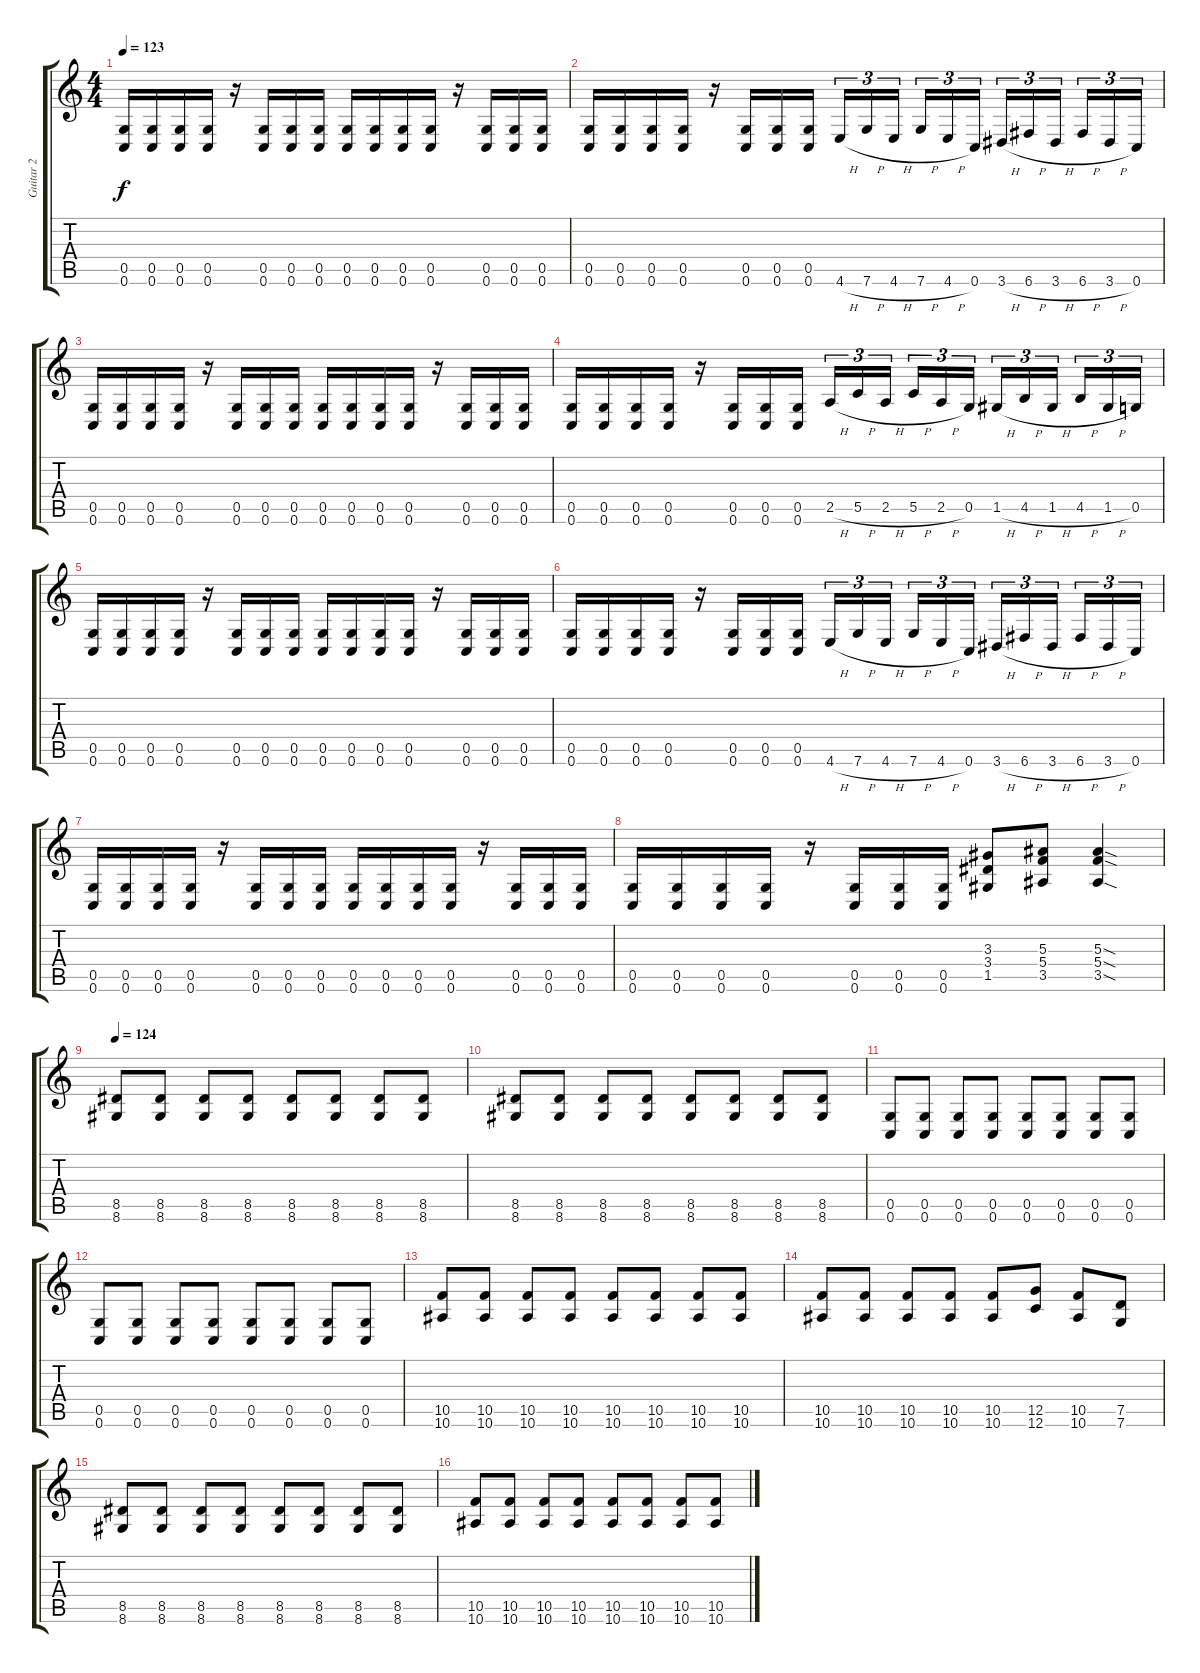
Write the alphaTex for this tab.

\track ("Guitar 2" "Guitar 2") {instrument distortionguitar}
\staff {score tabs}
\tuning (D4 A3 F3 C3 G2 C2) {hide}
\ts (4 4)
\tempo 123
\clef g2
\ks c
(0.5 0.6).16{dy f} (0.5 0.6).16 (0.5 0.6).16 (0.5 0.6).16 r.16 (0.5 0.6).16 (0.5 0.6).16 (0.5 0.6).16 (0.5 0.6).16 (0.5 0.6).16 (0.5 0.6).16 (0.5 0.6).16 r.16 (0.5 0.6).16 (0.5 0.6).16 (0.5 0.6).16 |
(0.5 0.6).16 (0.5 0.6).16 (0.5 0.6).16 (0.5 0.6).16 r.16 (0.5 0.6).16 (0.5 0.6).16 (0.5 0.6).16 4.6{h}.16{tu (3 2)} 7.6{h}.16{tu (3 2)} 4.6{h}.16{tu (3 2)} 7.6{h}.16{tu (3 2)} 4.6{h}.16{tu (3 2)} 0.6.16{tu (3 2)} 3.6{h}.16{tu (3 2)} 6.6{h}.16{tu (3 2)} 3.6{h}.16{tu (3 2)} 6.6{h}.16{tu (3 2)} 3.6{h}.16{tu (3 2)} 0.6.16{tu (3 2)} |
(0.5 0.6).16 (0.5 0.6).16 (0.5 0.6).16 (0.5 0.6).16 r.16 (0.5 0.6).16 (0.5 0.6).16 (0.5 0.6).16 (0.5 0.6).16 (0.5 0.6).16 (0.5 0.6).16 (0.5 0.6).16 r.16 (0.5 0.6).16 (0.5 0.6).16 (0.5 0.6).16 |
(0.5 0.6).16 (0.5 0.6).16 (0.5 0.6).16 (0.5 0.6).16 r.16 (0.5 0.6).16 (0.5 0.6).16 (0.5 0.6).16 2.5{h}.16{tu (3 2)} 5.5{h}.16{tu (3 2)} 2.5{h}.16{tu (3 2)} 5.5{h}.16{tu (3 2)} 2.5{h}.16{tu (3 2)} 0.5.16{tu (3 2)} 1.5{h}.16{tu (3 2)} 4.5{h}.16{tu (3 2)} 1.5{h}.16{tu (3 2)} 4.5{h}.16{tu (3 2)} 1.5{h}.16{tu (3 2)} 0.5.16{tu (3 2)} |
(0.5 0.6).16 (0.5 0.6).16 (0.5 0.6).16 (0.5 0.6).16 r.16 (0.5 0.6).16 (0.5 0.6).16 (0.5 0.6).16 (0.5 0.6).16 (0.5 0.6).16 (0.5 0.6).16 (0.5 0.6).16 r.16 (0.5 0.6).16 (0.5 0.6).16 (0.5 0.6).16 |
(0.5 0.6).16 (0.5 0.6).16 (0.5 0.6).16 (0.5 0.6).16 r.16 (0.5 0.6).16 (0.5 0.6).16 (0.5 0.6).16 4.6{h}.16{tu (3 2)} 7.6{h}.16{tu (3 2)} 4.6{h}.16{tu (3 2)} 7.6{h}.16{tu (3 2)} 4.6{h}.16{tu (3 2)} 0.6.16{tu (3 2)} 3.6{h}.16{tu (3 2)} 6.6{h}.16{tu (3 2)} 3.6{h}.16{tu (3 2)} 6.6{h}.16{tu (3 2)} 3.6{h}.16{tu (3 2)} 0.6.16{tu (3 2)} |
(0.5 0.6).16 (0.5 0.6).16 (0.5 0.6).16 (0.5 0.6).16 r.16 (0.5 0.6).16 (0.5 0.6).16 (0.5 0.6).16 (0.5 0.6).16 (0.5 0.6).16 (0.5 0.6).16 (0.5 0.6).16 r.16 (0.5 0.6).16 (0.5 0.6).16 (0.5 0.6).16 |
(0.5 0.6).16 (0.5 0.6).16 (0.5 0.6).16 (0.5 0.6).16 r.16 (0.5 0.6).16 (0.5 0.6).16 (0.5 0.6).16 (3.3 3.4 1.5).8 (5.3 5.4 3.5).8 (5.3{sod} 5.4{sod} 3.5{sod}).4 |
\tempo 124
(8.5 8.6).8 (8.5 8.6).8 (8.5 8.6).8 (8.5 8.6).8 (8.5 8.6).8 (8.5 8.6).8 (8.5 8.6).8 (8.5 8.6).8 |
(8.5 8.6).8 (8.5 8.6).8 (8.5 8.6).8 (8.5 8.6).8 (8.5 8.6).8 (8.5 8.6).8 (8.5 8.6).8 (8.5 8.6).8 |
(0.5 0.6).8 (0.5 0.6).8 (0.5 0.6).8 (0.5 0.6).8 (0.5 0.6).8 (0.5 0.6).8 (0.5 0.6).8 (0.5 0.6).8 |
(0.5 0.6).8 (0.5 0.6).8 (0.5 0.6).8 (0.5 0.6).8 (0.5 0.6).8 (0.5 0.6).8 (0.5 0.6).8 (0.5 0.6).8 |
(10.5 10.6).8 (10.5 10.6).8 (10.5 10.6).8 (10.5 10.6).8 (10.5 10.6).8 (10.5 10.6).8 (10.5 10.6).8 (10.5 10.6).8 |
(10.5 10.6).8 (10.5 10.6).8 (10.5 10.6).8 (10.5 10.6).8 (10.5 10.6).8 (12.5 12.6).8 (10.5 10.6).8 (7.5 7.6).8 |
(8.5 8.6).8 (8.5 8.6).8 (8.5 8.6).8 (8.5 8.6).8 (8.5 8.6).8 (8.5 8.6).8 (8.5 8.6).8 (8.5 8.6).8 |
(10.5 10.6).8 (10.5 10.6).8 (10.5 10.6).8 (10.5 10.6).8 (10.5 10.6).8 (10.5 10.6).8 (10.5 10.6).8 (10.5 10.6).8
